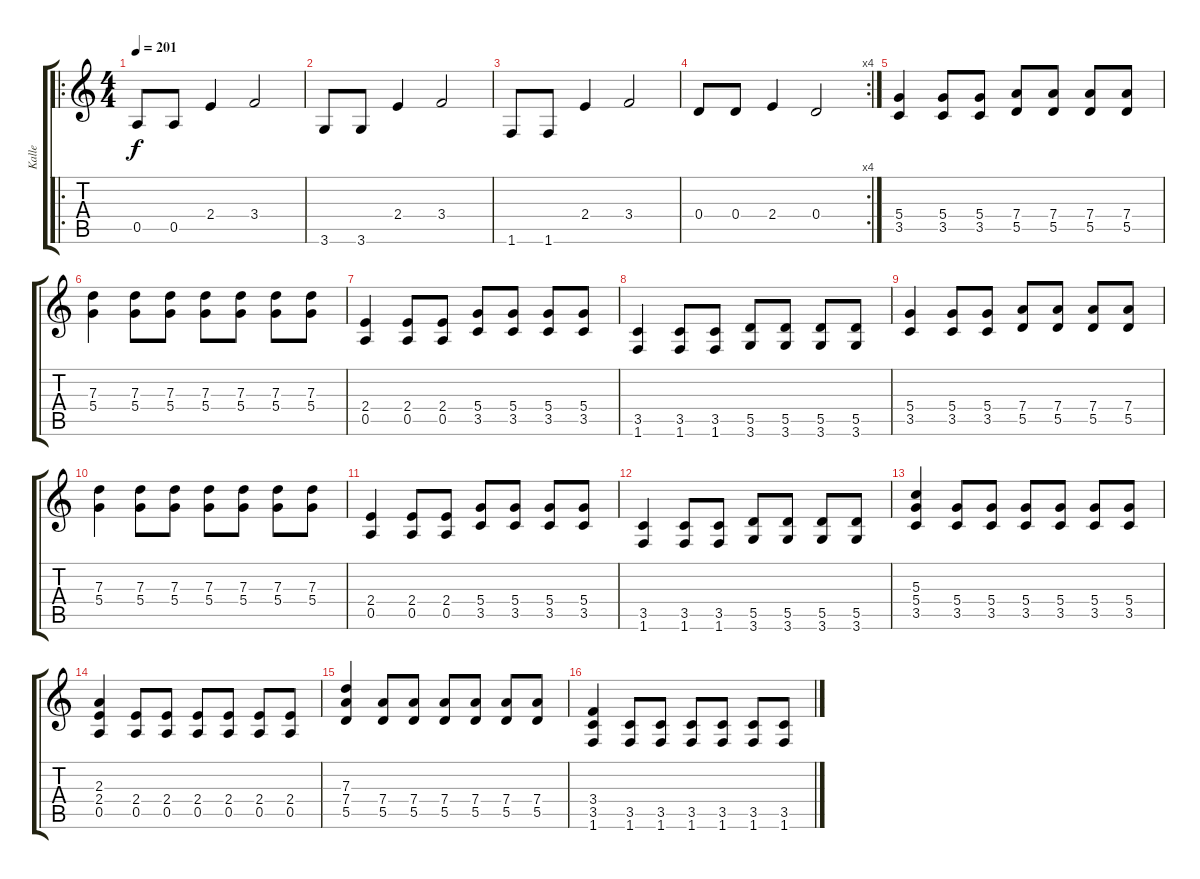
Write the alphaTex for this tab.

\track ("Kalle" "Kalle") {instrument distortionguitar}
\staff {score tabs}
\tuning (E4 B3 G3 D3 A2 E2) {hide}
\ro
\ts (4 4)
\tempo 201
\clef g2
\ks c
0.5.8{dy f instrument distortionguitar} 0.5.8 2.4.4 3.4.2 |
3.6.8 3.6.8 2.4.4 3.4.2 |
1.6.8 1.6.8 2.4.4 3.4.2 |
\rc 4
0.4.8 0.4.8 2.4.4 0.4.2 |
(5.4 3.5).4 (5.4 3.5).8 (5.4 3.5).8 (7.4 5.5).8 (7.4 5.5).8 (7.4 5.5).8 (7.4 5.5).8 |
(7.3 5.4).4 (7.3 5.4).8 (7.3 5.4).8 (7.3 5.4).8 (7.3 5.4).8 (7.3 5.4).8 (7.3 5.4).8 |
(2.4 0.5).4 (2.4 0.5).8 (2.4 0.5).8 (5.4 3.5).8 (5.4 3.5).8 (5.4 3.5).8 (5.4 3.5).8 |
(3.5 1.6).4 (3.5 1.6).8 (3.5 1.6).8 (5.5 3.6).8 (5.5 3.6).8 (5.5 3.6).8 (5.5 3.6).8 |
(5.4 3.5).4 (5.4 3.5).8 (5.4 3.5).8 (7.4 5.5).8 (7.4 5.5).8 (7.4 5.5).8 (7.4 5.5).8 |
(7.3 5.4).4 (7.3 5.4).8 (7.3 5.4).8 (7.3 5.4).8 (7.3 5.4).8 (7.3 5.4).8 (7.3 5.4).8 |
(2.4 0.5).4 (2.4 0.5).8 (2.4 0.5).8 (5.4 3.5).8 (5.4 3.5).8 (5.4 3.5).8 (5.4 3.5).8 |
(3.5 1.6).4 (3.5 1.6).8 (3.5 1.6).8 (5.5 3.6).8 (5.5 3.6).8 (5.5 3.6).8 (5.5 3.6).8 |
(5.3 5.4 3.5).4 (5.4 3.5).8 (5.4 3.5).8 (5.4 3.5).8 (5.4 3.5).8 (5.4 3.5).8 (5.4 3.5).8 |
(2.3 2.4 0.5).4 (2.4 0.5).8 (2.4 0.5).8 (2.4 0.5).8 (2.4 0.5).8 (2.4 0.5).8 (2.4 0.5).8 |
(7.3 7.4 5.5).4 (7.4 5.5).8 (7.4 5.5).8 (7.4 5.5).8 (7.4 5.5).8 (7.4 5.5).8 (7.4 5.5).8 |
(3.4 3.5 1.6).4 (3.5 1.6).8 (3.5 1.6).8 (3.5 1.6).8 (3.5 1.6).8 (3.5 1.6).8 (3.5 1.6).8
